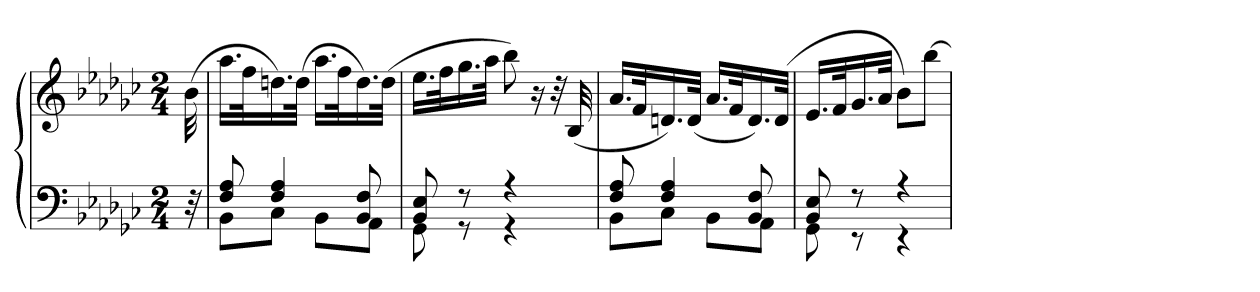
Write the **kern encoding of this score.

**kern	**kern
*part1	*part1
*staff2	*staff1
*clefF4	*clefG2
*k[b-e-a-d-g-c-]	*k[b-e-a-d-g-c-]
*M2/4	*M2/4
=	=
32r	(32b-
=	=
*^	*
8F 8A-	8BB-L	16.aa-LL
.	.	32ffK
4F 4A-	8C-J	16.ddn)
.	.	(32ddJJk
.	8BB-L	16.aa-LL
.	.	32ffK
8BB- 8F	8AA-J	16.dd)
.	.	(32ddJJk
=	=	=
8BB- 8E-	8GG-	16.ee-LL
.	.	32ffK
8r	8r	16.gg-
.	.	32aa-JJk
4r	4r	8bb-)
.	.	16r
.	.	32r
.	.	(32B-
=	=	=
8F 8A-	8BB-L	16.a-LL
.	.	32fK
4F 4A-	8C-J	16.dn)
.	.	(32dJJk
.	8BB-L	16.a-LL
.	.	32fK
8BB- 8F	8AA-J	16.d)
.	.	(32dJJk
=	=	=
8BB- 8E-	8GG-	16.e-LL
.	.	32fK
8r	8r	16.g-
.	.	32a-JJk
4r	4r	8b-L)
.	.	[8bb-J
*v	*v	*
=	=
*-	*-
